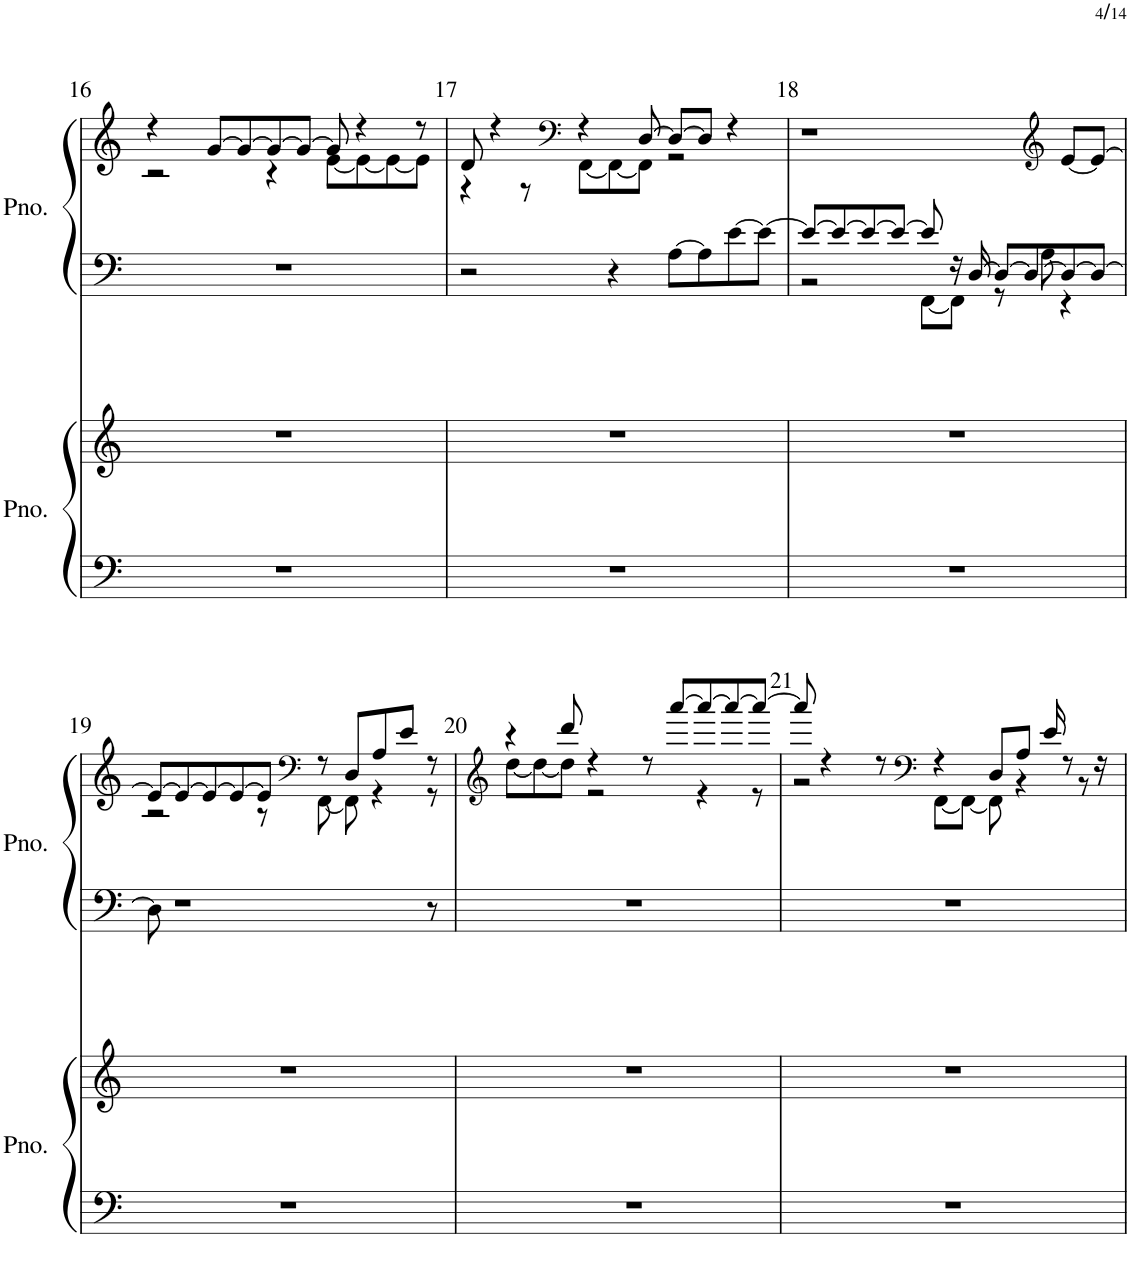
**kern	**kern	**kern	**kern
*part2	*part2	*part1	*part1
*staff4	*staff3	*staff2	*staff1
*I"ピアノ	*	*I"ピアノ	*
!!LO:PB:g=z
*clefF4	*clefG2	*clefF4	*clefG2
*k[]	*k[]	*k[]	*k[]
*M5/4	*M5/4	*M5/4	*M5/4
=16	=16	=16	=16
*	*	*	*^
4%5r	4%5r	4%5r	4r	2r
.	.	.	[8g/L	.
.	.	.	8g/_	.
.	.	.	8g/_	4r
.	.	.	8g/J_	.
.	.	.	8g/]	[8e\L
.	.	.	4r	8e\_
.	.	.	.	8e\_
.	.	.	8r	8e\J]
=17	=17	=17	=17	=17
4%5r	4%5r	2r	8d/	4r
.	.	.	4r	.
.	.	.	.	8r
*	*	*	*clefF4	*
.	.	.	4r	[8FF\L
.	.	4r	.	8FF\_
.	.	.	[8D/	8FF\J]
.	.	[8A\L	8D/L_	2r
.	.	8A\]	8D/J]	.
.	.	[8e\	4r	.
.	.	8e\J_	.	.
*	*	*	*v	*v
=18	=18	=18	=18
*	*	*^	*
4%5r	4%5r	8e/L_	2r	1r
.	.	8e/_	.	.
.	.	8e/_	.	.
.	.	8e/J_	.	.
.	.	8e/]	[8FF\L	.
.	.	16r	8FF\J]	.
.	.	[16D/	.	.
.	.	8D/L_	8r	.
.	.	8D/_	8A\	.
*	*	*	*	*clefG2
.	.	8D/_	4r	[8e/L
.	.	8D/J_	.	8e/J_
*	*	*v	*v	*
!!LO:LB:g=z
=19	=19	=19	=19
*	*	*	*^
4%5r	4%5r	8D\]	8e/L_	2r
.	.	1r	8e/_	.
.	.	.	8e/_	.
.	.	.	8e/_	.
.	.	.	8e/J]	8r
*	*	*	*clefF4	*
.	.	.	8r	[8FF\
.	.	.	8D/L	8FF\]
.	.	.	8A/	4r
.	.	.	8e/J	.
.	.	8r	8r	8r
=20	=20	=20	=20	=20
*	*	*	*clefG2	*
4%5r	4%5r	4%5r	4r	[8dd\L
.	.	.	.	8dd\_
.	.	.	8ddd/	8dd\J]
.	.	.	4r	2r
.	.	.	8r	.
.	.	.	[8aaa/L	.
.	.	.	8aaa/_	4r
.	.	.	8aaa/_	.
.	.	.	8aaa/J_	8r
=21	=21	=21	=21	=21
4%5r	4%5r	4%5r	8aaa/]	2r
.	.	.	4r	.
.	.	.	8r	.
*	*	*	*clefF4	*
.	.	.	4r	[8FF\L
.	.	.	.	8FF\J_
.	.	.	8D/L	8FF\]
.	.	.	8A/J	4r
.	.	.	16e/	.
.	.	.	8r	.
.	.	.	.	8r
.	.	.	16r	.
*	*	*	*v	*v
=	=	=	=
*-	*-	*-	*-
